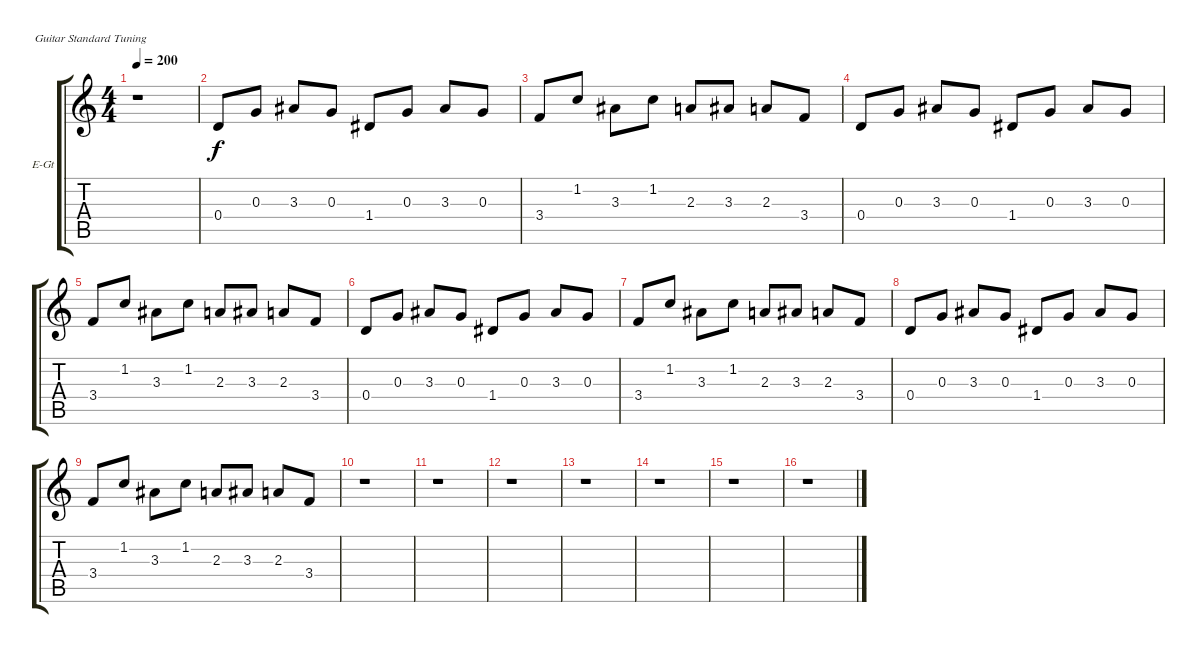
\bracketExtendMode groupsimilarinstruments
\firstSystemTrackNameOrientation horizontal
\otherSystemsTrackNameOrientation horizontal
\track ("Овердрайв" "E-Gt") {instrument overdrivenguitar}
\staff {score tabs}
\tuning (E4 B3 G3 D3 A2 E2)
\ts (4 4)
\tempo 200
\clef g2
\ks c
r.1{dy f} |
0.4.8 0.3.8 3.3.8 0.3.8 1.4.8 0.3.8 3.3.8 0.3.8 |
3.4.8 1.2.8 3.3.8 1.2.8 2.3.8 3.3.8 2.3.8 3.4.8 |
0.4.8 0.3.8 3.3.8 0.3.8 1.4.8 0.3.8 3.3.8 0.3.8 |
3.4.8 1.2.8 3.3.8 1.2.8 2.3.8 3.3.8 2.3.8 3.4.8 |
0.4.8 0.3.8 3.3.8 0.3.8 1.4.8 0.3.8 3.3.8 0.3.8 |
3.4.8 1.2.8 3.3.8 1.2.8 2.3.8 3.3.8 2.3.8 3.4.8 |
0.4.8 0.3.8 3.3.8 0.3.8 1.4.8 0.3.8 3.3.8 0.3.8 |
3.4.8 1.2.8 3.3.8 1.2.8 2.3.8 3.3.8 2.3.8 3.4.8 |
r.1 |
r.1 |
r.1 |
r.1 |
r.1 |
r.1 |
r.1
